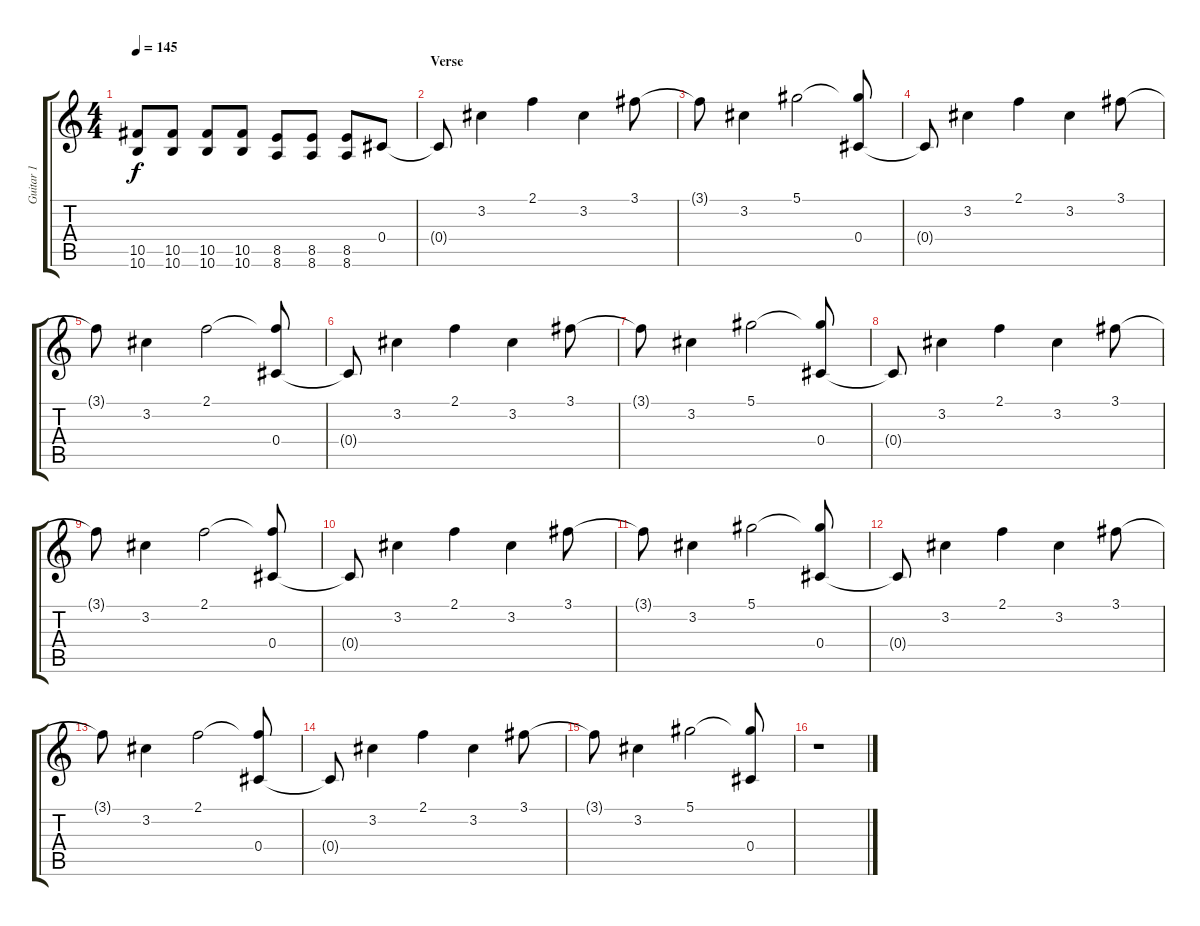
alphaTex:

\track ("Guitar 1" "Guitar 1") {instrument overdrivenguitar}
\staff {score tabs}
\tuning (Eb4 Bb3 Gb3 Db3 Ab2 Db2) {hide}
\ts (4 4)
\tempo 145
\clef g2
\ks c
(10.5 10.6).8{dy f} (10.5 10.6).8 (10.5 10.6).8 (10.5 10.6).8 (8.5 8.6).8 (8.5 8.6).8 (8.5 8.6).8 0.4.8{instrument electricguitarclean} |
\section ("" "Verse")
0.4{t}.8 3.2.4 2.1.4 3.2.4 3.1.8 |
3.1{t}.8 3.2.4 5.1.2 (5.1{t} 0.4).8 |
0.4{t}.8 3.2.4 2.1.4 3.2.4 3.1.8 |
3.1{t}.8 3.2.4 2.1.2 (2.1{t} 0.4).8 |
0.4{t}.8 3.2.4 2.1.4 3.2.4 3.1.8 |
3.1{t}.8 3.2.4 5.1.2 (5.1{t} 0.4).8 |
0.4{t}.8 3.2.4 2.1.4 3.2.4 3.1.8 |
3.1{t}.8 3.2.4 2.1.2 (2.1{t} 0.4).8 |
0.4{t}.8 3.2.4 2.1.4 3.2.4 3.1.8 |
3.1{t}.8 3.2.4 5.1.2 (5.1{t} 0.4).8 |
0.4{t}.8 3.2.4 2.1.4 3.2.4 3.1.8 |
3.1{t}.8 3.2.4 2.1.2 (2.1{t} 0.4).8 |
0.4{t}.8 3.2.4 2.1.4 3.2.4 3.1.8 |
3.1{t}.8 3.2.4 5.1.2 (5.1{t} 0.4).8 |
r.1
